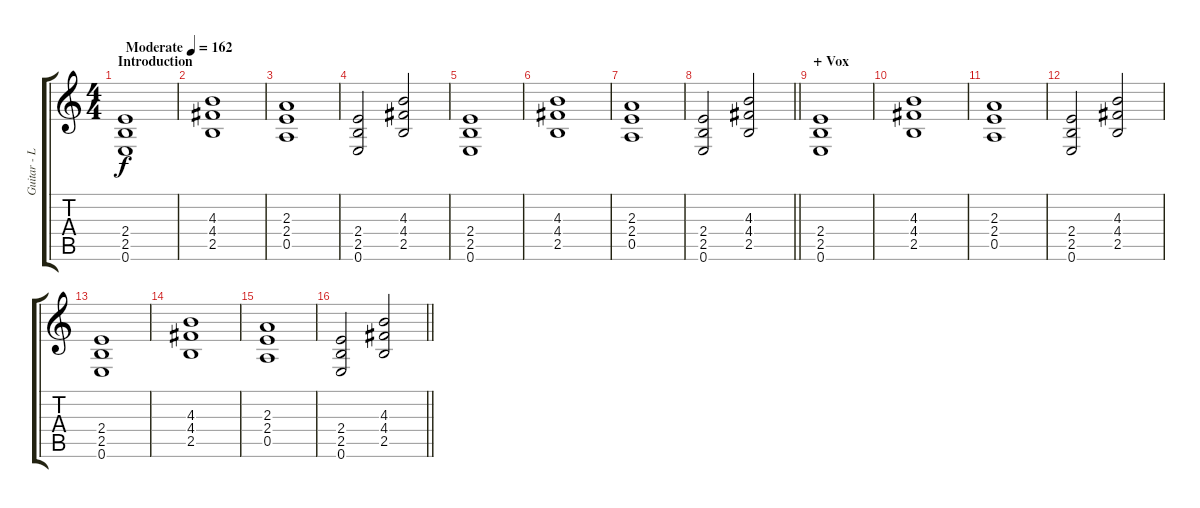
\track ("Guitar - Letov" "Guitar - L") {instrument distortionguitar}
\staff {score tabs}
\tuning (E4 B3 G3 D3 A2 E2) {hide}
\ts (4 4)
\section ("" "Introduction")
\tempo (162 "Moderate")
\clef g2
\ks c
(2.4 2.5 0.6).1{dy f instrument distortionguitar} |
(4.3 4.4 2.5).1 |
(2.3 2.4 0.5).1 |
(2.4 2.5 0.6).2 (4.3 4.4 2.5).2 |
(2.4 2.5 0.6).1 |
(4.3 4.4 2.5).1 |
(2.3 2.4 0.5).1 |
\barLineRight lightlight
(2.4 2.5 0.6).2 (4.3 4.4 2.5).2 |
\section ("" "+ Vox")
(2.4 2.5 0.6).1 |
(4.3 4.4 2.5).1 |
(2.3 2.4 0.5).1 |
(2.4 2.5 0.6).2 (4.3 4.4 2.5).2 |
(2.4 2.5 0.6).1 |
(4.3 4.4 2.5).1 |
(2.3 2.4 0.5).1 |
\barLineRight lightlight
(2.4 2.5 0.6).2 (4.3 4.4 2.5).2
